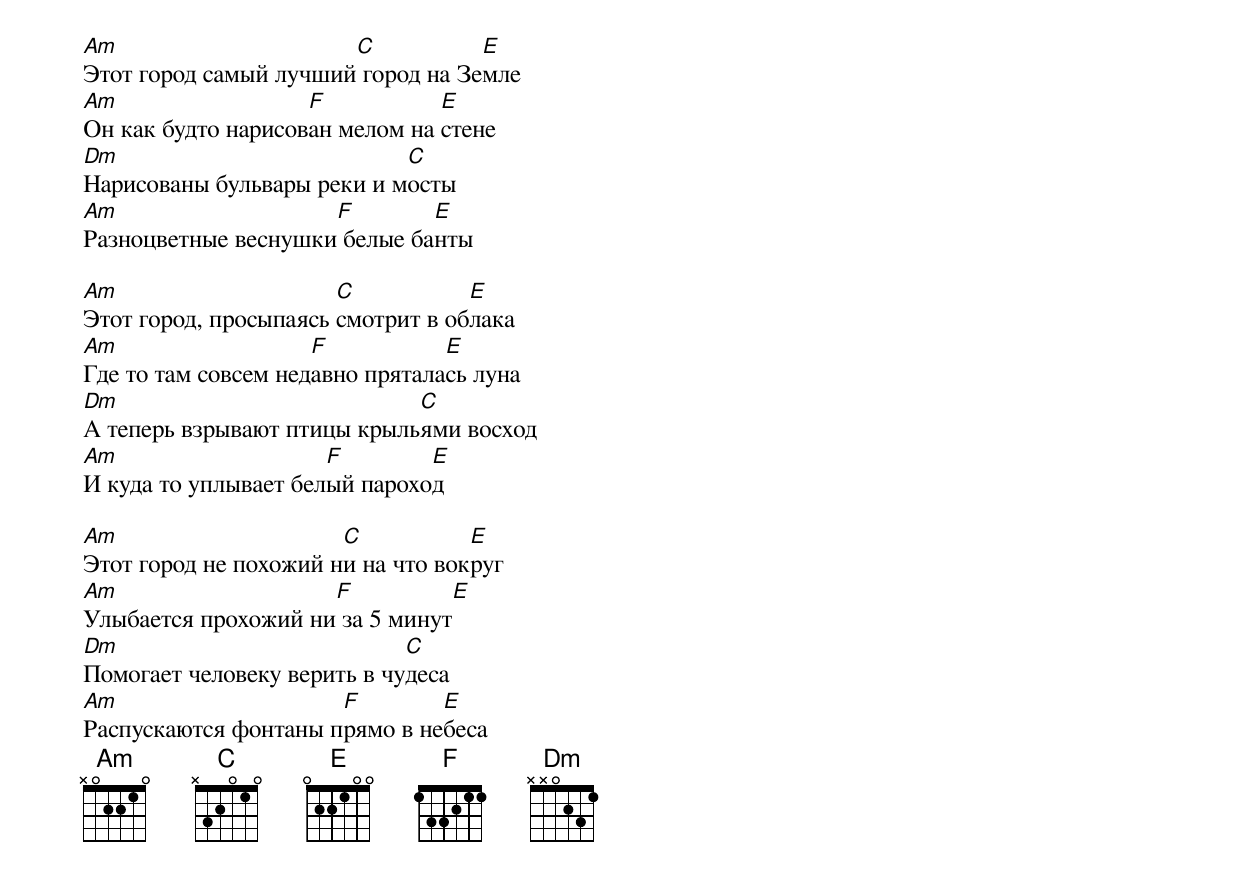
Am                     C           E
Этот город самый лучший город на Земле
Am                  F           E
Он как будто нарисован мелом на стене
Dm                          C
Нарисованы бульвары реки и мосты
Am                   F        E
Разноцветные веснушки белые банты

Am                     C           E
Этот город, просыпаясь смотрит в облака
Am                   F           E
Где то там совсем недавно пряталась луна
Dm                           C
А теперь взрывают птицы крыльями восход
Am                    F        E
И куда то уплывает белый пароход

Am                     C           E
Этот город не похожий ни на что вокруг
Am                   F           E
Улыбается прохожий ни за 5 минут
Dm                           C
Помогает человеку верить в чудеса
Am                    F        E
Распускаются фонтаны прямо в небеса
